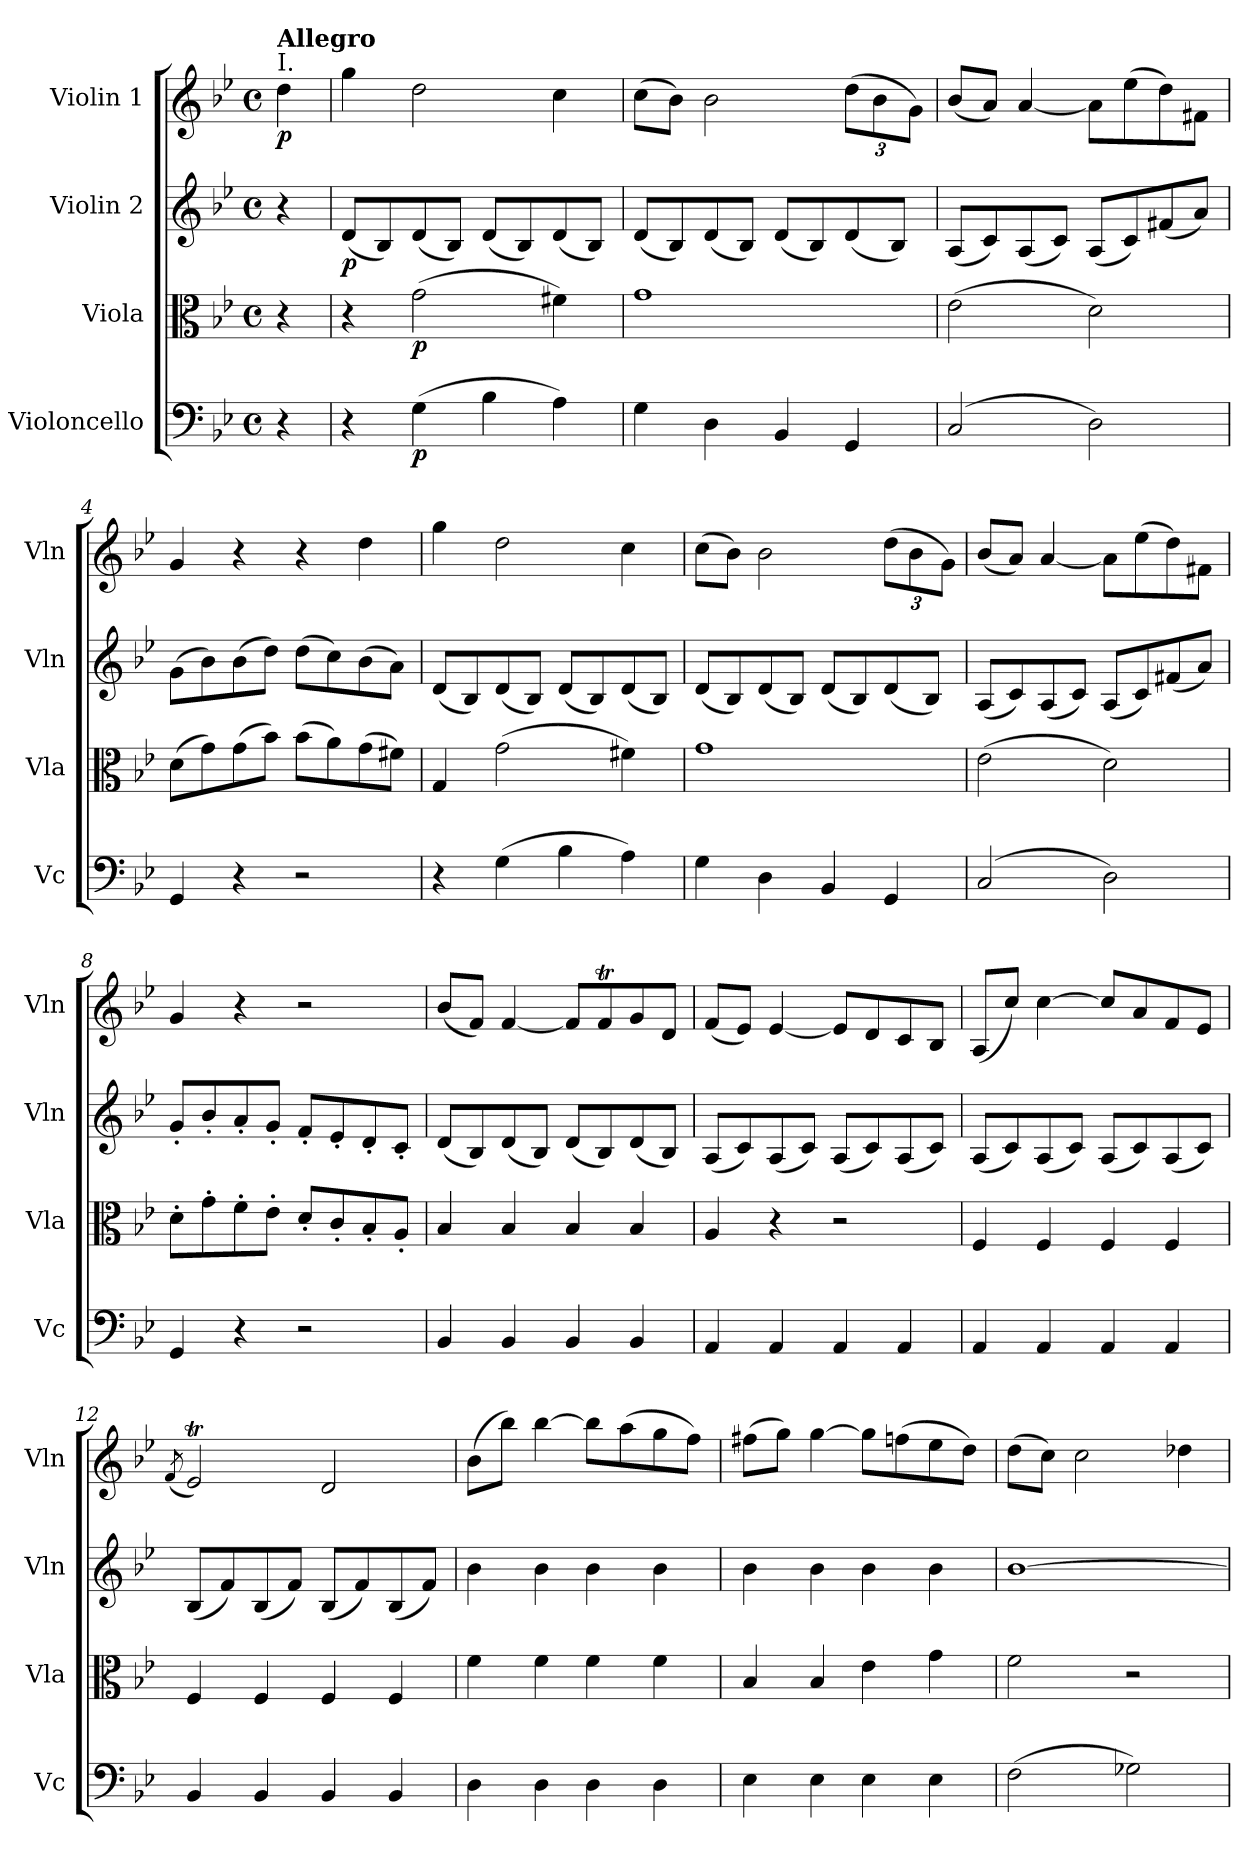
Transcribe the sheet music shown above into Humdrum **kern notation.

**kern	**dynam	**kern	**dynam	**kern	**dynam	**kern	**dynam
*part4	*part4	*part3	*part3	*part2	*part2	*part1	*part1
*staff4	*staff4	*staff3	*staff3	*staff2	*staff2	*staff1	*staff1
*I"Violoncello	*	*I"Viola	*	*I"Violin 2	*	*I"Violin 1	*
*I'Vc	*	*I'Vla	*	*I'Vln	*	*I'Vln	*
*clefF4	*	*clefC3	*	*clefG2	*	*clefG2	*
*k[b-e-]	*	*k[b-e-]	*	*k[b-e-]	*	*k[b-e-]	*
*M4/4	*	*M4/4	*	*M4/4	*	*M4/4	*
*met(c)	*	*met(c)	*	*met(c)	*	*met(c)	*
=	=	=	=	=	=	=	=
!	!	!	!	!	!	!LO:TX:a:t=I.	!
!	!	!	!	!	!	!LO:TX:a:B:t=Allegro	!
!	!	!	!	!	!	!	!LO:DY:b
4r	.	4r	.	4r	.	4dd\	p
=1	=1	=1	=1	=1	=1	=1	=1
!	!	!	!	!	!LO:DY:b	!	!
4r	.	4r	.	(<8d/L	p	4gg\	.
.	.	.	.	8B-/)	.	.	.
!	!LO:DY:b	!	!LO:DY:b	!	!	!	!
(>4G\	p	(>2g\	p	(<8d/	.	2dd\	.
.	.	.	.	8B-/J)	.	.	.
4B-\	.	.	.	(<8d/L	.	.	.
.	.	.	.	8B-/)	.	.	.
4A\)	.	4f#X\)	.	(<8d/	.	4cc\	.
.	.	.	.	8B-/J)	.	.	.
=2	=2	=2	=2	=2	=2	=2	=2
4G\	.	1g	.	(<8d/L	.	(>8cc\L	.
.	.	.	.	8B-/)	.	8b-\J)	.
4D\	.	.	.	(<8d/	.	2b-\	.
.	.	.	.	8B-/J)	.	.	.
4BB-/	.	.	.	(<8d/L	.	.	.
.	.	.	.	8B-/)	.	.	.
*	*	*	*	*	*	*Xbrackettup	*
4GG/	.	.	.	(<8d/	.	(>12dd\L	.
.	.	.	.	.	.	12b-\	.
.	.	.	.	8B-/J)	.	.	.
.	.	.	.	.	.	12g\J)	.
=3	=3	=3	=3	=3	=3	=3	=3
(2C/	.	(2e-\	.	(<8A/L	.	(8b-/L	.
.	.	.	.	8c/)	.	8a/J)	.
.	.	.	.	(<8A/	.	[>4a/	.
.	.	.	.	8c/J)	.	.	.
2D\)	.	2d\)	.	(<8A/L	.	8a\L]	.
.	.	.	.	8c/)	.	(>8ee-\	.
.	.	.	.	(<8f#X/	.	8dd\)	.
.	.	.	.	8a/J)	.	8f#X\J	.
=4	=4	=4	=4	=4	=4	=4	=4
4GG/	.	(>8d\L	.	(>8g\L	.	4g/	.
.	.	8g\)	.	8b-\)	.	.	.
4r	.	(>8g\	.	(>8b-\	.	4r	.
.	.	8b-\J)	.	8dd\J)	.	.	.
2r	.	(>8b-\L	.	(>8dd\L	.	4r	.
.	.	8a\)	.	8cc\)	.	.	.
.	.	(>8g\	.	(>8b-\	.	4dd\	.
.	.	8f#X\J)	.	8a\J)	.	.	.
!!LO:LB:g=z
=5	=5	=5	=5	=5	=5	=5	=5
4r	.	4G/	.	(<8d/L	.	4gg\	.
.	.	.	.	8B-/)	.	.	.
(>4G\	.	(>2g\	.	(<8d/	.	2dd\	.
.	.	.	.	8B-/J)	.	.	.
4B-\	.	.	.	(<8d/L	.	.	.
.	.	.	.	8B-/)	.	.	.
4A\)	.	4f#X\)	.	(<8d/	.	4cc\	.
.	.	.	.	8B-/J)	.	.	.
!!LO:LB:g=z
=6	=6	=6	=6	=6	=6	=6	=6
4G\	.	1g	.	(<8d/L	.	(>8cc\L	.
.	.	.	.	8B-/)	.	8b-\J)	.
4D\	.	.	.	(<8d/	.	2b-\	.
.	.	.	.	8B-/J)	.	.	.
4BB-/	.	.	.	(<8d/L	.	.	.
.	.	.	.	8B-/)	.	.	.
4GG/	.	.	.	(<8d/	.	(>12dd\L	.
.	.	.	.	.	.	12b-\	.
.	.	.	.	8B-/J)	.	.	.
.	.	.	.	.	.	12g\J)	.
=7	=7	=7	=7	=7	=7	=7	=7
(2C/	.	(2e-\	.	(<8A/L	.	(<8b-/L	.
.	.	.	.	8c/)	.	8a/J)	.
.	.	.	.	(<8A/	.	[>4a/	.
.	.	.	.	8c/J)	.	.	.
2D\)	.	2d\)	.	(<8A/L	.	8a\L]	.
.	.	.	.	8c/)	.	(>8ee-\	.
.	.	.	.	(<8f#X/	.	8dd\)	.
.	.	.	.	8a/J)	.	8f#X\J	.
=8	=8	=8	=8	=8	=8	=8	=8
4GG/	.	8d'\L	.	8g'/L	.	4g/	.
.	.	8g'\	.	8b-'/	.	.	.
4r	.	8f'\	.	8a'/	.	4r	.
.	.	8e-'\J	.	8g'/J	.	.	.
2r	.	8d'/L	.	8f'/L	.	2r	.
.	.	8c'/	.	8e-'/	.	.	.
.	.	8B-'/	.	8d'/	.	.	.
.	.	8A'/J	.	8c'/J	.	.	.
=9	=9	=9	=9	=9	=9	=9	=9
4BB-/	.	4B-/	.	(<8d/L	.	(<8b-/L	.
.	.	.	.	8B-/)	.	8f/J)	.
4BB-/	.	4B-/	.	(<8d/	.	[<4f/	.
.	.	.	.	8B-/J)	.	.	.
4BB-/	.	4B-/	.	(<8d/L	.	8f/L]	.
.	.	.	.	8B-/)	.	8fT/	.
4BB-/	.	4B-/	.	(<8d/	.	8g/	.
.	.	.	.	8B-/J)	.	8d/J	.
!!LO:LB:g=z
=10	=10	=10	=10	=10	=10	=10	=10
4AA/	.	4A/	.	(<8A/L	.	(<8f/L	.
.	.	.	.	8c/)	.	8e-/J)	.
4AA/	.	4r	.	(<8A/	.	[<4e-/	.
.	.	.	.	8c/J)	.	.	.
4AA/	.	2r	.	(<8A/L	.	8e-/L]	.
.	.	.	.	8c/)	.	8d/	.
4AA/	.	.	.	(<8A/	.	8c/	.
.	.	.	.	8c/J)	.	8B-/J	.
=11	=11	=11	=11	=11	=11	=11	=11
4AA/	.	4F/	.	(<8A/L	.	(8A/L	.
.	.	.	.	8c/)	.	8cc/J)	.
4AA/	.	4F/	.	(<8A/	.	[>4cc\	.
.	.	.	.	8c/J)	.	.	.
4AA/	.	4F/	.	(<8A/L	.	8cc/L]	.
.	.	.	.	8c/)	.	8a/	.
4AA/	.	4F/	.	(<8A/	.	8f/	.
.	.	.	.	8c/J)	.	8e-/J	.
!!LO:PB:g=z
=12	=12	=12	=12	=12	=12	=12	=12
.	.	.	.	.	.	(8qf/	.
4BB-/	.	4F/	.	(<8B-/L	.	2e-T/)	.
.	.	.	.	8f/)	.	.	.
4BB-/	.	4F/	.	(<8B-/	.	.	.
.	.	.	.	8f/J)	.	.	.
4BB-/	.	4F/	.	(<8B-/L	.	2d/	.
.	.	.	.	8f/)	.	.	.
4BB-/	.	4F/	.	(<8B-/	.	.	.
.	.	.	.	8f/J)	.	.	.
=13	=13	=13	=13	=13	=13	=13	=13
4D\	.	4f\	.	4b-\	.	(>8b-\L	.
.	.	.	.	.	.	8bb-\J)	.
4D\	.	4f\	.	4b-\	.	[>4bb-\	.
4D\	.	4f\	.	4b-\	.	8bb-\L]	.
.	.	.	.	.	.	(8aa\	.
4D\	.	4f\	.	4b-\	.	8gg\	.
.	.	.	.	.	.	8ff\J)	.
=14	=14	=14	=14	=14	=14	=14	=14
4E-\	.	4B-/	.	4b-\	.	(>8ff#X\L	.
.	.	.	.	.	.	8gg\J)	.
4E-\	.	4B-/	.	4b-\	.	[>4gg\	.
4E-\	.	4e-\	.	4b-\	.	8gg\L]	.
.	.	.	.	.	.	(8ffn\	.
4E-\	.	4g\	.	4b-\	.	8ee-\	.
.	.	.	.	.	.	8dd\J)	.
=15	=15	=15	=15	=15	=15	=15	=15
(>2F\	.	2f\	.	[1b-	.	(>8dd\L	.
.	.	.	.	.	.	8cc\J)	.
.	.	.	.	.	.	2cc\	.
2G-X\)	.	2r	.	.	.	.	.
.	.	.	.	.	.	4dd-X\	.
=	=	=	=	=	=	=	=
*-	*-	*-	*-	*-	*-	*-	*-
